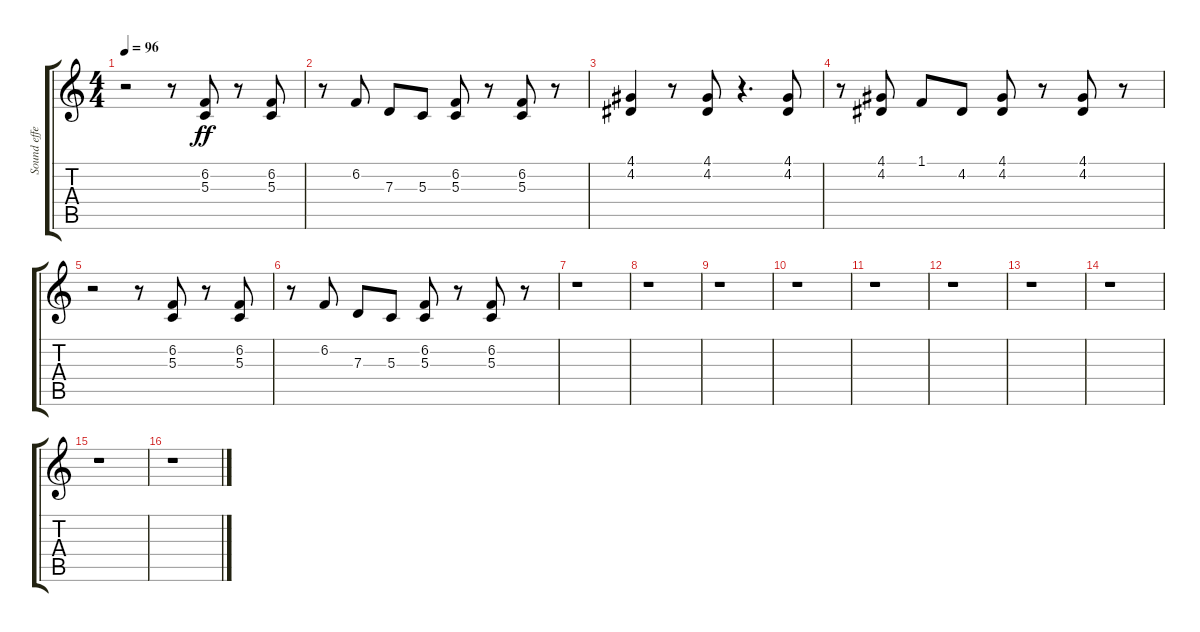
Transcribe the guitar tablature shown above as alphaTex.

\track ("Sound effetcs" "Sound effe") {instrument lead5charang}
\staff {score tabs}
\tuning (E4 B3 G3 D3 A2 E2) {hide}
\ts (4 4)
\tempo 96
\clef g2
\ks c
r.2{dy ff} r.8 (6.2 5.3).8 r.8 (6.2 5.3).8 |
r.8 6.2.8 7.3.8 5.3.8 (6.2 5.3).8 r.8 (6.2 5.3).8 r.8 |
(4.1 4.2).4 r.8 (4.1 4.2).8 r.4{d} (4.1 4.2).8 |
r.8 (4.1 4.2).8 1.1.8 4.2.8 (4.1 4.2).8 r.8 (4.1 4.2).8 r.8 |
r.2 r.8 (6.2 5.3).8 r.8 (6.2 5.3).8 |
r.8 6.2.8 7.3.8 5.3.8 (6.2 5.3).8 r.8 (6.2 5.3).8 r.8 |
r.1 |
r.1 |
r.1 |
r.1 |
r.1 |
r.1 |
r.1 |
r.1 |
r.1 |
r.1
